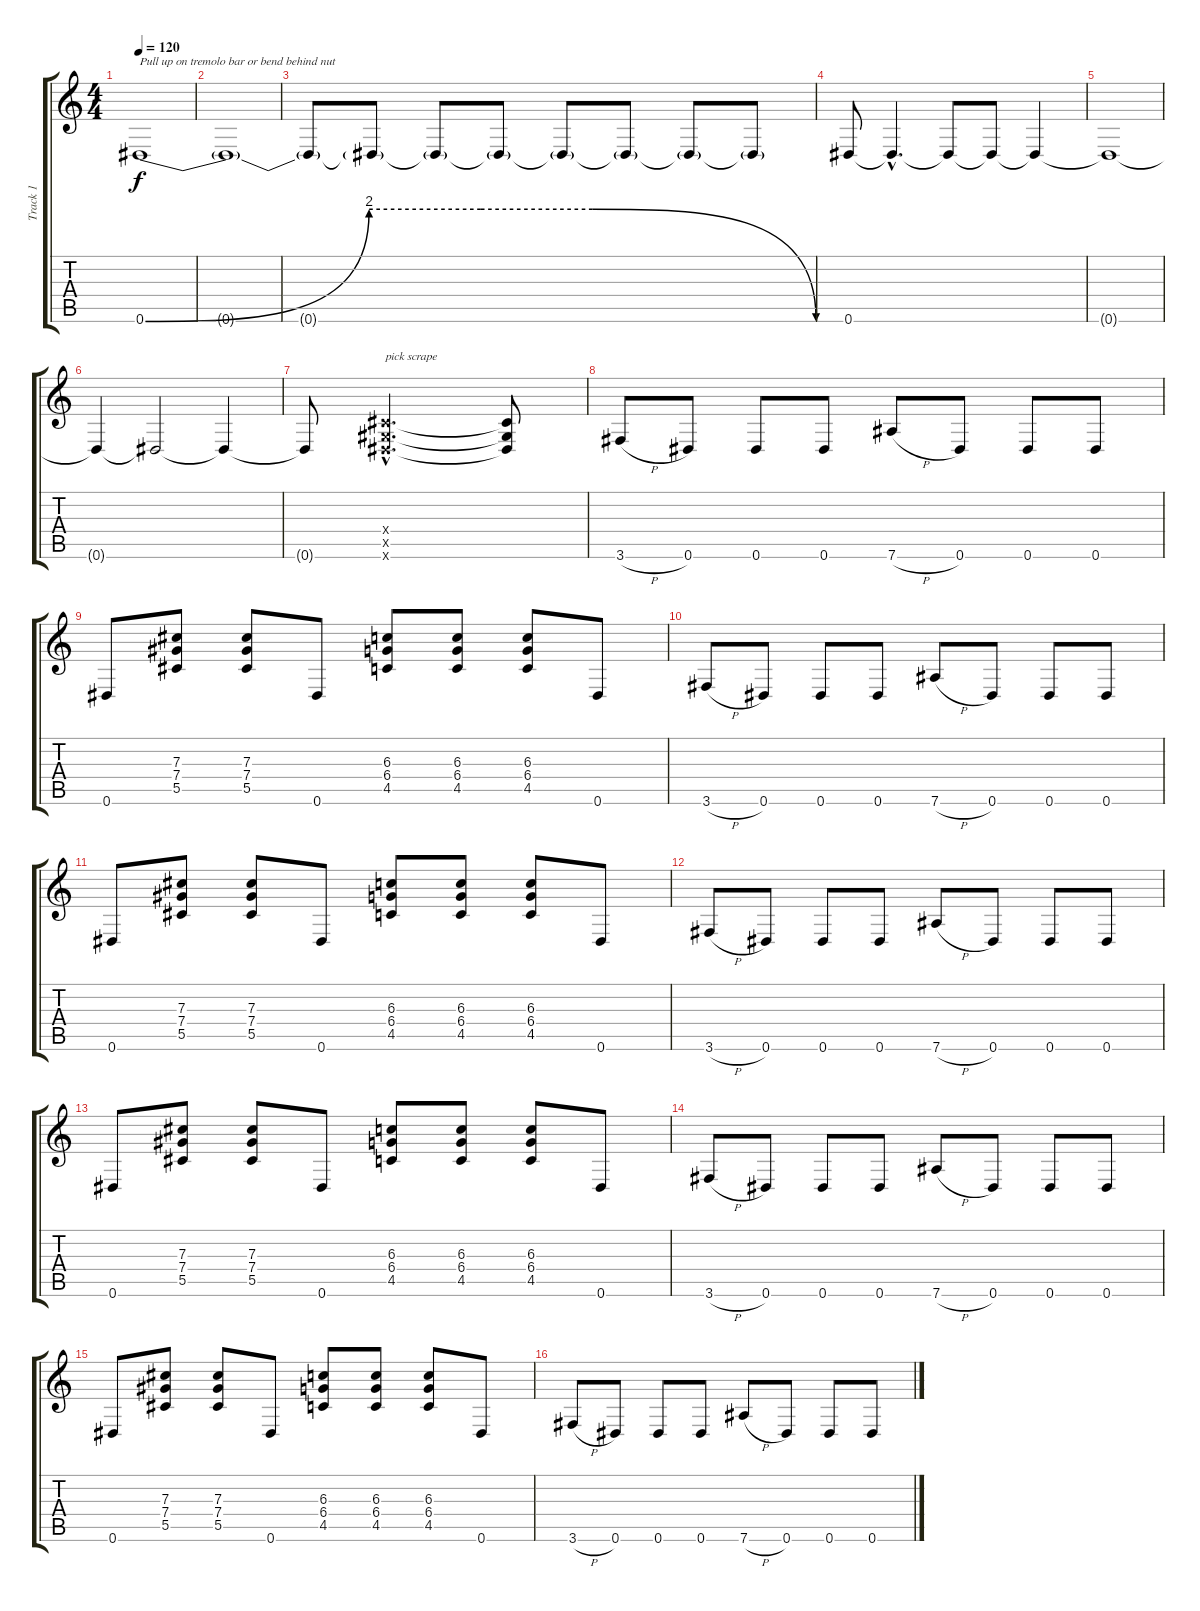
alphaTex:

\track ("Track 1" "Track 1") {instrument distortionguitar}
\staff {score tabs}
\tuning (Eb4 Bb3 Gb3 Db3 Ab2 Eb2) {hide}
\ts (4 4)
\tempo 120
\clef g2
\ks c
0.6{be (custom 0 0 20 8 30 8 40 8 60 0)}.1{txt "Pull up on tremolo bar or bend behind nut" dy f} |
0.6{t}.1 |
0.6{t}.8 0.6{t}.8 0.6{t}.8 0.6{t}.8 0.6{t}.8 0.6{t}.8 0.6{t}.8 0.6{t}.8 |
0.6.8 0.6{hac t}.4{d} 0.6{t}.8 0.6{t}.8 0.6{t}.4 |
0.6{t}.1 |
0.6{t}.4 0.6{t}.2 0.6{t}.4 |
0.6{t}.8 (0.4{hac x} 0.5{hac x} 0.6{hac x}).2{d txt "pick scrape"} (0.4{t} 0.5{t} 0.6{t}).8 |
3.6{h}.8 0.6.8 0.6.8 0.6.8 7.6{h}.8 0.6.8 0.6.8 0.6.8 |
0.6.8 (7.3 7.4 5.5).8 (7.3 7.4 5.5).8 0.6.8 (6.3 6.4 4.5).8 (6.3 6.4 4.5).8 (6.3 6.4 4.5).8 0.6.8 |
3.6{h}.8 0.6.8 0.6.8 0.6.8 7.6{h}.8 0.6.8 0.6.8 0.6.8 |
0.6.8 (7.3 7.4 5.5).8 (7.3 7.4 5.5).8 0.6.8 (6.3 6.4 4.5).8 (6.3 6.4 4.5).8 (6.3 6.4 4.5).8 0.6.8 |
3.6{h}.8 0.6.8 0.6.8 0.6.8 7.6{h}.8 0.6.8 0.6.8 0.6.8 |
0.6.8 (7.3 7.4 5.5).8 (7.3 7.4 5.5).8 0.6.8 (6.3 6.4 4.5).8 (6.3 6.4 4.5).8 (6.3 6.4 4.5).8 0.6.8 |
3.6{h}.8 0.6.8 0.6.8 0.6.8 7.6{h}.8 0.6.8 0.6.8 0.6.8 |
0.6.8 (7.3 7.4 5.5).8 (7.3 7.4 5.5).8 0.6.8 (6.3 6.4 4.5).8 (6.3 6.4 4.5).8 (6.3 6.4 4.5).8 0.6.8 |
3.6{h}.8 0.6.8 0.6.8 0.6.8 7.6{h}.8 0.6.8 0.6.8 0.6.8
